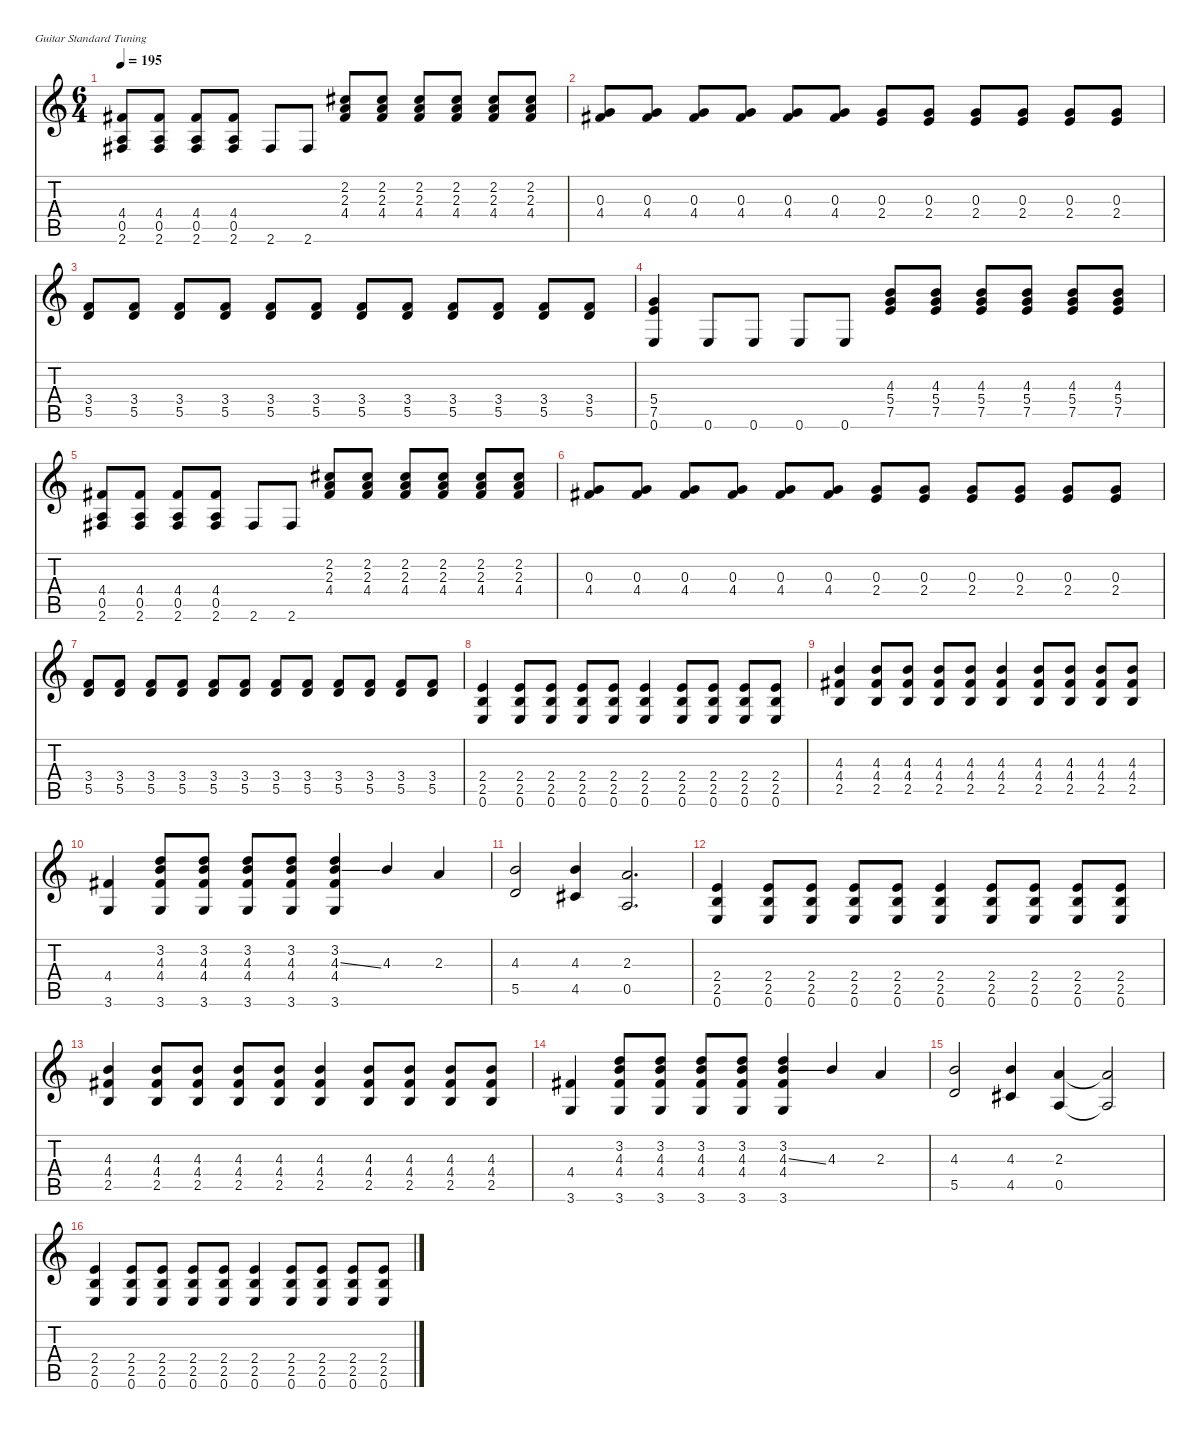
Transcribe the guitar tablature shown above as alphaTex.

\defaultSystemsLayout 4
\hideDynamics
\bracketExtendMode nobrackets
\singleTrackTrackNamePolicy hidden
\multiTrackTrackNamePolicy hidden
\firstSystemTrackNameMode fullname
\firstSystemTrackNameOrientation horizontal
\otherSystemsTrackNameOrientation horizontal
\track ("Guitar 2" "dist.guit.") {instrument distortionguitar}
\staff {score tabs}
\tuning (E4 B3 G3 D3 A2 E2)
\ts (6 4)
\tempo 195
\clef g2
\ks c
(4.4{acc #} 0.5 2.6{acc #}).8{dy f beam Up} (4.4{acc #} 0.5 2.6{acc #}).8{beam Up} (4.4{acc #} 0.5 2.6{acc #}).8{beam Up} (4.4{acc #} 0.5 2.6{acc #}).8{beam Up} 2.6{acc #}.8{beam Up} 2.6{acc #}.8{beam Up} (2.2{acc #} 2.3 4.4{acc #}).8{beam Up} (2.2{acc #} 2.3 4.4{acc #}).8{beam Up} (2.2{acc #} 2.3 4.4{acc #}).8{beam Up} (2.2{acc #} 2.3 4.4{acc #}).8{beam Up} (2.2{acc #} 2.3 4.4{acc #}).8{beam Up} (2.2{acc #} 2.3 4.4{acc #}).8{beam Up} |
(0.3 4.4{acc #}).8{beam Up} (0.3 4.4{acc #}).8{beam Up} (0.3 4.4{acc #}).8{beam Up} (0.3 4.4{acc #}).8{beam Up} (0.3 4.4{acc #}).8{beam Up} (0.3 4.4{acc #}).8{beam Up} (0.3 2.4).8{beam Up} (0.3 2.4).8{beam Up} (0.3 2.4).8{beam Up} (0.3 2.4).8{beam Up} (0.3 2.4).8{beam Up} (0.3 2.4).8{beam Up} |
(3.4 5.5).8{beam Up} (3.4 5.5).8{beam Up} (3.4 5.5).8{beam Up} (3.4 5.5).8{beam Up} (3.4 5.5).8{beam Up} (3.4 5.5).8{beam Up} (3.4 5.5).8{beam Up} (3.4 5.5).8{beam Up} (3.4 5.5).8{beam Up} (3.4 5.5).8{beam Up} (3.4 5.5).8{beam Up} (3.4 5.5).8{beam Up} |
(5.4 7.5 0.6).4{beam Up} 0.6.8{beam Up} 0.6.8{beam Up} 0.6.8{beam Up} 0.6.8{beam Up} (4.3 5.4 7.5).8{beam Up} (4.3 5.4 7.5).8{beam Up} (4.3 5.4 7.5).8{beam Up} (4.3 5.4 7.5).8{beam Up} (4.3 5.4 7.5).8{beam Up} (4.3 5.4 7.5).8{beam Up} |
(4.4{acc #} 0.5 2.6{acc #}).8{beam Up} (4.4{acc #} 0.5 2.6{acc #}).8{beam Up} (4.4{acc #} 0.5 2.6{acc #}).8{beam Up} (4.4{acc #} 0.5 2.6{acc #}).8{beam Up} 2.6{acc #}.8{beam Up} 2.6{acc #}.8{beam Up} (2.2{acc #} 2.3 4.4{acc #}).8{beam Up} (2.2{acc #} 2.3 4.4{acc #}).8{beam Up} (2.2{acc #} 2.3 4.4{acc #}).8{beam Up} (2.2{acc #} 2.3 4.4{acc #}).8{beam Up} (2.2{acc #} 2.3 4.4{acc #}).8{beam Up} (2.2{acc #} 2.3 4.4{acc #}).8{beam Up} |
(0.3 4.4{acc #}).8{beam Up} (0.3 4.4{acc #}).8{beam Up} (0.3 4.4{acc #}).8{beam Up} (0.3 4.4{acc #}).8{beam Up} (0.3 4.4{acc #}).8{beam Up} (0.3 4.4{acc #}).8{beam Up} (0.3 2.4).8{beam Up} (0.3 2.4).8{beam Up} (0.3 2.4).8{beam Up} (0.3 2.4).8{beam Up} (0.3 2.4).8{beam Up} (0.3 2.4).8{beam Up} |
(3.4 5.5).8{beam Up} (3.4 5.5).8{beam Up} (3.4 5.5).8{beam Up} (3.4 5.5).8{beam Up} (3.4 5.5).8{beam Up} (3.4 5.5).8{beam Up} (3.4 5.5).8{beam Up} (3.4 5.5).8{beam Up} (3.4 5.5).8{beam Up} (3.4 5.5).8{beam Up} (3.4 5.5).8{beam Up} (3.4 5.5).8{beam Up} |
(2.4 2.5 0.6).4{beam Up} (2.4 2.5 0.6).8{beam Up} (2.4 2.5 0.6).8{beam Up} (2.4 2.5 0.6).8{beam Up} (2.4 2.5 0.6).8{beam Up} (2.4 2.5 0.6).4{beam Up} (2.4 2.5 0.6).8{beam Up} (2.4 2.5 0.6).8{beam Up} (2.4 2.5 0.6).8{beam Up} (2.4 2.5 0.6).8{beam Up} |
(4.3 4.4{acc #} 2.5).4{beam Up} (4.3 4.4{acc #} 2.5).8{beam Up} (4.3 4.4{acc #} 2.5).8{beam Up} (4.3 4.4{acc #} 2.5).8{beam Up} (4.3 4.4{acc #} 2.5).8{beam Up} (4.3 4.4{acc #} 2.5).4{beam Up} (4.3 4.4{acc #} 2.5).8{beam Up} (4.3 4.4{acc #} 2.5).8{beam Up} (4.3 4.4{acc #} 2.5).8{beam Up} (4.3 4.4{acc #} 2.5).8{beam Up} |
(4.4{acc #} 3.6).4{beam Up} (3.2 4.3 4.4{acc #} 3.6).8{beam Up} (3.2 4.3 4.4{acc #} 3.6).8{beam Up} (3.2 4.3 4.4{acc #} 3.6).8{beam Up} (3.2 4.3 4.4{acc #} 3.6).8{beam Up} (3.2 4.3{ss} 4.4{acc #} 3.6).4{beam Up} 4.3.4{beam Up} 2.3.4{beam Up} |
(4.3 5.5).2{beam Up} (4.3 4.5{acc #}).4{beam Up} (2.3 0.5).2{d beam Up} |
(2.4 2.5 0.6).4{beam Up} (2.4 2.5 0.6).8{beam Up} (2.4 2.5 0.6).8{beam Up} (2.4 2.5 0.6).8{beam Up} (2.4 2.5 0.6).8{beam Up} (2.4 2.5 0.6).4{beam Up} (2.4 2.5 0.6).8{beam Up} (2.4 2.5 0.6).8{beam Up} (2.4 2.5 0.6).8{beam Up} (2.4 2.5 0.6).8{beam Up} |
(4.3 4.4{acc #} 2.5).4{beam Up} (4.3 4.4{acc #} 2.5).8{beam Up} (4.3 4.4{acc #} 2.5).8{beam Up} (4.3 4.4{acc #} 2.5).8{beam Up} (4.3 4.4{acc #} 2.5).8{beam Up} (4.3 4.4{acc #} 2.5).4{beam Up} (4.3 4.4{acc #} 2.5).8{beam Up} (4.3 4.4{acc #} 2.5).8{beam Up} (4.3 4.4{acc #} 2.5).8{beam Up} (4.3 4.4{acc #} 2.5).8{beam Up} |
(4.4{acc #} 3.6).4{beam Up} (3.2 4.3 4.4{acc #} 3.6).8{beam Up} (3.2 4.3 4.4{acc #} 3.6).8{beam Up} (3.2 4.3 4.4{acc #} 3.6).8{beam Up} (3.2 4.3 4.4{acc #} 3.6).8{beam Up} (3.2 4.3{ss} 4.4{acc #} 3.6).4{beam Up} 4.3.4{beam Up} 2.3.4{beam Up} |
(4.3 5.5).2{beam Up} (4.3 4.5{acc #}).4{beam Up} (2.3 0.5).4{beam Up} (2.3{t} 0.5{t}).2{beam Up} |
(2.4 2.5 0.6).4{beam Up} (2.4 2.5 0.6).8{beam Up} (2.4 2.5 0.6).8{beam Up} (2.4 2.5 0.6).8{beam Up} (2.4 2.5 0.6).8{beam Up} (2.4 2.5 0.6).4{beam Up} (2.4 2.5 0.6).8{beam Up} (2.4 2.5 0.6).8{beam Up} (2.4 2.5 0.6).8{beam Up} (2.4 2.5 0.6).8{beam Up}
